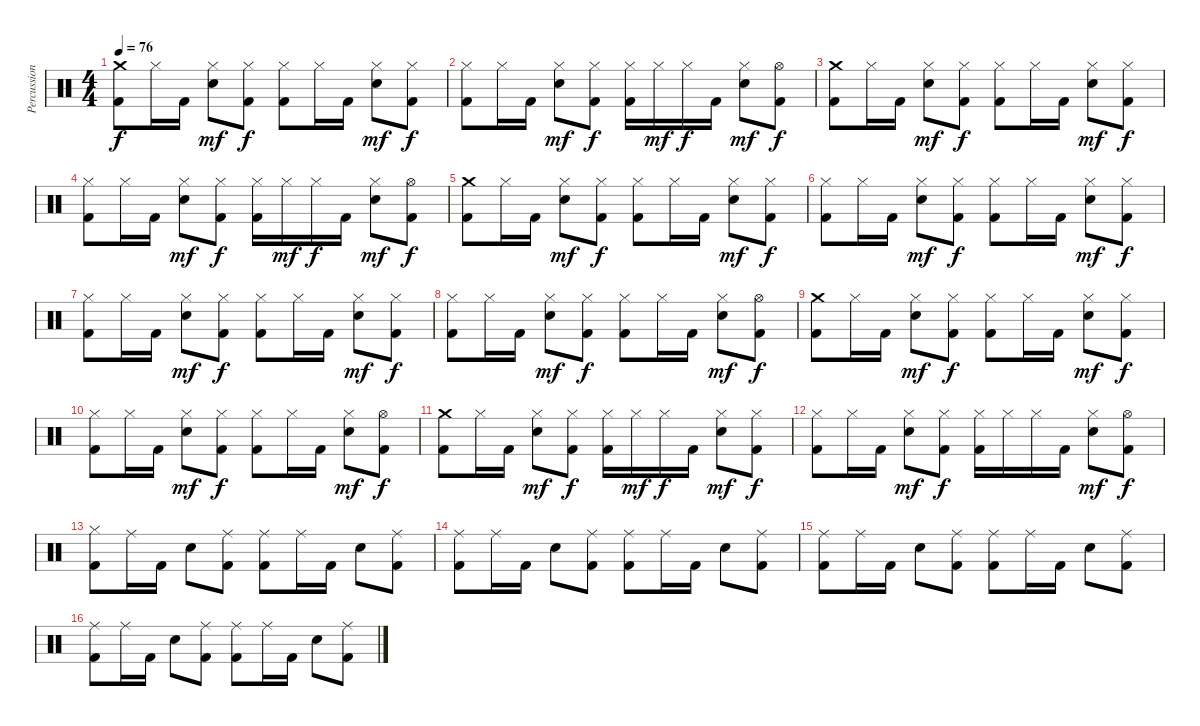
\track ("Percussion" "Percussion") {mute instrument percussion}
\staff {score}
\articulation defaults
\ts (4 4)
\tempo 76
\clef neutral
\ks c
("Crash medium (hit)" "Kick (hit) 2").8{dy f} "Hi-Hat (closed)".16 "Kick (hit) 2".16 ("Hi-Hat (closed)" "Electric Snare (hit)").8{dy mf} ("Hi-Hat (closed)" "Kick (hit) 2").8{dy f} ("Hi-Hat (closed)" "Kick (hit) 2").8 "Hi-Hat (closed)".16 "Kick (hit) 2".16 ("Hi-Hat (closed)" "Electric Snare (hit)").8{dy mf} ("Hi-Hat (closed)" "Kick (hit) 2").8{dy f} |
("Hi-Hat (closed)" "Kick (hit) 2").8 "Hi-Hat (closed)".16 "Kick (hit) 2".16 ("Hi-Hat (closed)" "Electric Snare (hit)").8{dy mf} ("Hi-Hat (closed)" "Kick (hit) 2").8{dy f} ("Hi-Hat (closed)" "Kick (hit) 2").16 "Hi-Hat (closed)".16{dy mf} "Hi-Hat (closed)".16{dy f} "Kick (hit) 2".16 ("Hi-Hat (closed)" "Electric Snare (hit)").8{dy mf} ("Hi-Hat (open)" "Kick (hit) 2").8{dy f} |
("Crash medium (hit)" "Kick (hit) 2").8 "Hi-Hat (closed)".16 "Kick (hit) 2".16 ("Hi-Hat (closed)" "Electric Snare (hit)").8{dy mf} ("Hi-Hat (closed)" "Kick (hit) 2").8{dy f} ("Hi-Hat (closed)" "Kick (hit) 2").8 "Hi-Hat (closed)".16 "Kick (hit) 2".16 ("Hi-Hat (closed)" "Electric Snare (hit)").8{dy mf} ("Hi-Hat (closed)" "Kick (hit) 2").8{dy f} |
("Hi-Hat (closed)" "Kick (hit) 2").8 "Hi-Hat (closed)".16 "Kick (hit) 2".16 ("Hi-Hat (closed)" "Electric Snare (hit)").8{dy mf} ("Hi-Hat (closed)" "Kick (hit) 2").8{dy f} ("Hi-Hat (closed)" "Kick (hit) 2").16 "Hi-Hat (closed)".16{dy mf} "Hi-Hat (closed)".16{dy f} "Kick (hit) 2".16 ("Hi-Hat (closed)" "Electric Snare (hit)").8{dy mf} ("Hi-Hat (open)" "Kick (hit) 2").8{dy f} |
("Crash medium (hit)" "Kick (hit) 2").8 "Hi-Hat (closed)".16 "Kick (hit) 2".16 ("Hi-Hat (closed)" "Electric Snare (hit)").8{dy mf} ("Hi-Hat (closed)" "Kick (hit) 2").8{dy f} ("Hi-Hat (closed)" "Kick (hit) 2").8 "Hi-Hat (closed)".16 "Kick (hit) 2".16 ("Hi-Hat (closed)" "Electric Snare (hit)").8{dy mf} ("Hi-Hat (closed)" "Kick (hit) 2").8{dy f} |
("Hi-Hat (closed)" "Kick (hit) 2").8 "Hi-Hat (closed)".16 "Kick (hit) 2".16 ("Hi-Hat (closed)" "Electric Snare (hit)").8{dy mf} ("Hi-Hat (closed)" "Kick (hit) 2").8{dy f} ("Hi-Hat (closed)" "Kick (hit) 2").8 "Hi-Hat (closed)".16 "Kick (hit) 2".16 ("Hi-Hat (closed)" "Electric Snare (hit)").8{dy mf} ("Hi-Hat (closed)" "Kick (hit) 2").8{dy f} |
("Hi-Hat (closed)" "Kick (hit) 2").8 "Hi-Hat (closed)".16 "Kick (hit) 2".16 ("Hi-Hat (closed)" "Electric Snare (hit)").8{dy mf} ("Hi-Hat (closed)" "Kick (hit) 2").8{dy f} ("Hi-Hat (closed)" "Kick (hit) 2").8 "Hi-Hat (closed)".16 "Kick (hit) 2".16 ("Hi-Hat (closed)" "Electric Snare (hit)").8{dy mf} ("Hi-Hat (closed)" "Kick (hit) 2").8{dy f} |
("Hi-Hat (closed)" "Kick (hit) 2").8 "Hi-Hat (closed)".16 "Kick (hit) 2".16 ("Hi-Hat (closed)" "Electric Snare (hit)").8{dy mf} ("Hi-Hat (closed)" "Kick (hit) 2").8{dy f} ("Hi-Hat (closed)" "Kick (hit) 2").8 "Hi-Hat (closed)".16 "Kick (hit) 2".16 ("Hi-Hat (closed)" "Electric Snare (hit)").8{dy mf} ("Hi-Hat (open)" "Kick (hit) 2").8{dy f} |
("Crash medium (hit)" "Kick (hit) 2").8 "Hi-Hat (closed)".16 "Kick (hit) 2".16 ("Hi-Hat (closed)" "Electric Snare (hit)").8{dy mf} ("Hi-Hat (closed)" "Kick (hit) 2").8{dy f} ("Hi-Hat (closed)" "Kick (hit) 2").8 "Hi-Hat (closed)".16 "Kick (hit) 2".16 ("Hi-Hat (closed)" "Electric Snare (hit)").8{dy mf} ("Hi-Hat (closed)" "Kick (hit) 2").8{dy f} |
("Hi-Hat (closed)" "Kick (hit) 2").8 "Hi-Hat (closed)".16 "Kick (hit) 2".16 ("Hi-Hat (closed)" "Electric Snare (hit)").8{dy mf} ("Hi-Hat (closed)" "Kick (hit) 2").8{dy f} ("Hi-Hat (closed)" "Kick (hit) 2").8 "Hi-Hat (closed)".16 "Kick (hit) 2".16 ("Hi-Hat (closed)" "Electric Snare (hit)").8{dy mf} ("Hi-Hat (open)" "Kick (hit) 2").8{dy f} |
("Crash medium (hit)" "Kick (hit) 2").8 "Hi-Hat (closed)".16 "Kick (hit) 2".16 ("Hi-Hat (closed)" "Electric Snare (hit)").8{dy mf} ("Hi-Hat (closed)" "Kick (hit) 2").8{dy f} ("Hi-Hat (closed)" "Kick (hit) 2").16 "Hi-Hat (closed)".16{dy mf} "Hi-Hat (closed)".16{dy f} "Kick (hit) 2".16 ("Hi-Hat (closed)" "Electric Snare (hit)").8{dy mf} ("Hi-Hat (closed)" "Kick (hit) 2").8{dy f} |
("Hi-Hat (closed)" "Kick (hit) 2").8 "Hi-Hat (closed)".16 "Kick (hit) 2".16 ("Hi-Hat (closed)" "Electric Snare (hit)").8{dy mf} ("Hi-Hat (closed)" "Kick (hit) 2").8{dy f} ("Hi-Hat (closed)" "Kick (hit) 2").16 "Hi-Hat (closed)".16 "Hi-Hat (closed)".16 "Kick (hit) 2".16 ("Hi-Hat (closed)" "Electric Snare (hit)").8{dy mf} ("Hi-Hat (open)" "Kick (hit) 2").8{dy f} |
("Hi-Hat (closed)" "Kick (hit) 2").8 "Ride (middle)".16 "Kick (hit) 2".16 "Electric Snare (hit)".8 ("Ride (middle)" "Kick (hit) 2").8 ("Ride (middle)" "Kick (hit) 2").8 "Ride (middle)".16 "Kick (hit) 2".16 "Electric Snare (hit)".8 ("Ride (middle)" "Kick (hit) 2").8 |
("Ride (middle)" "Kick (hit) 2").8 "Ride (middle)".16 "Kick (hit) 2".16 "Electric Snare (hit)".8 ("Ride (middle)" "Kick (hit) 2").8 ("Ride (middle)" "Kick (hit) 2").8 "Ride (middle)".16 "Kick (hit) 2".16 "Electric Snare (hit)".8 ("Ride (middle)" "Kick (hit) 2").8 |
("Ride (middle)" "Kick (hit) 2").8 "Ride (middle)".16 "Kick (hit) 2".16 "Electric Snare (hit)".8 ("Ride (middle)" "Kick (hit) 2").8 ("Ride (middle)" "Kick (hit) 2").8 "Ride (middle)".16 "Kick (hit) 2".16 "Electric Snare (hit)".8 ("Ride (middle)" "Kick (hit) 2").8 |
("Ride (middle)" "Kick (hit) 2").8 "Ride (middle)".16 "Kick (hit) 2".16 "Electric Snare (hit)".8 ("Ride (middle)" "Kick (hit) 2").8 ("Ride (middle)" "Kick (hit) 2").8 "Ride (middle)".16 "Kick (hit) 2".16 "Electric Snare (hit)".8 ("Ride (middle)" "Kick (hit) 2").8
